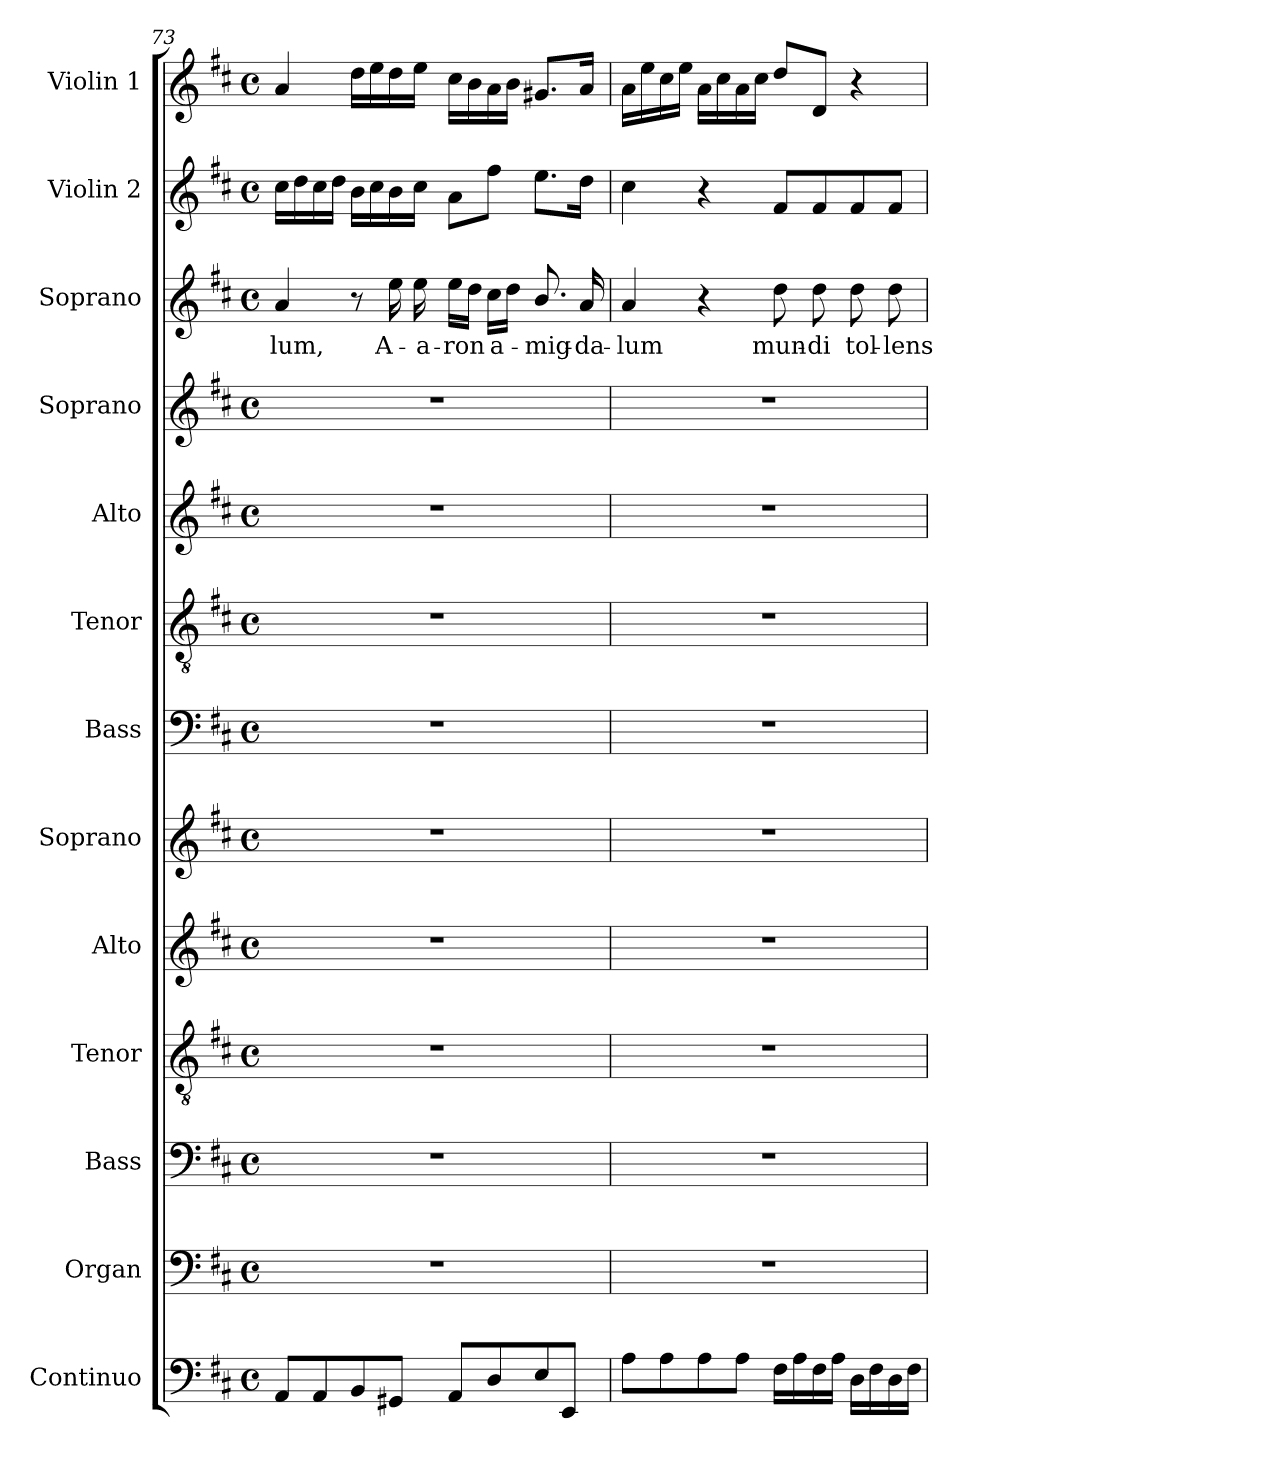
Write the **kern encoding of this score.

**kern	**kern	**kern	**kern	**kern	**kern	**kern	**kern	**kern	**kern	**kern	**text	**kern	**kern
*part13	*part12	*part11	*part10	*part9	*part8	*part7	*part6	*part5	*part4	*part3	*part3	*part2	*part1
*staff13	*staff12	*staff11	*staff10	*staff9	*staff8	*staff7	*staff6	*staff5	*staff4	*staff3	*staff3	*staff2	*staff1
*I"Continuo	*I"Organ	*I"Bass	*I"Tenor	*I"Alto	*I"Soprano	*I"Bass	*I"Tenor	*I"Alto	*I"Soprano	*I"Soprano	*	*I"Violin 2	*I"Violin 1
*I'Cont.	*I'Org.	*I'B.	*I'T.	*I'A.	*I'S.	*I'B.	*I'T.	*I'A.	*I'S.	*I'S.	*	*I'Vln. 2	*I'Vln. 1
!!LO:LB:g=z
*clefF4	*clefF4	*clefF4	*clefGv2	*clefG2	*clefG2	*clefF4	*clefGv2	*clefG2	*clefG2	*clefG2	*	*clefG2	*clefG2
*	*	*	*ITrd7c12	*	*	*	*ITrd7c12	*	*	*	*	*	*
*k[f#c#]	*k[f#c#]	*k[f#c#]	*k[f#c#]	*k[f#c#]	*k[f#c#]	*k[f#c#]	*k[f#c#]	*k[f#c#]	*k[f#c#]	*k[f#c#]	*	*k[f#c#]	*k[f#c#]
*D:	*D:	*D:	*D:	*D:	*D:	*D:	*D:	*D:	*D:	*D:	*	*D:	*D:
*M4/4	*M4/4	*M4/4	*M4/4	*M4/4	*M4/4	*M4/4	*M4/4	*M4/4	*M4/4	*M4/4	*	*M4/4	*M4/4
*met(c)	*met(c)	*met(c)	*met(c)	*met(c)	*met(c)	*met(c)	*met(c)	*met(c)	*met(c)	*met(c)	*	*met(c)	*met(c)
=73	=73	=73	=73	=73	=73	=73	=73	=73	=73	=73	=73	=73	=73
!	!	!	!	!	!	!	!	!	!	!	!LO:LY:b:color=#000000	!	!
8AAi/L	1r	1r	1r	1r	1r	1r	1r	1r	1r	4ai/	-lum,	16cc#i\LL	4ai/
.	.	.	.	.	.	.	.	.	.	.	.	16ddi\	.
8AAi/	.	.	.	.	.	.	.	.	.	.	.	16cc#i\	.
.	.	.	.	.	.	.	.	.	.	.	.	16ddi\JJ	.
8BBi/	.	.	.	.	.	.	.	.	.	8r	.	16bi\LL	16ddi\LL
.	.	.	.	.	.	.	.	.	.	.	.	16cc#i\	16eei\
!	!	!	!	!	!	!	!	!	!	!	!LO:LY:b:color=#000000	!	!
8GG#Xi/J	.	.	.	.	.	.	.	.	.	16eei\	A-	16bi\	16ddi\
!	!	!	!	!	!	!	!	!	!	!	!LO:LY:b:color=#000000	!	!
.	.	.	.	.	.	.	.	.	.	16eei\	-a-	16cc#i\JJ	16eei\JJ
!	!	!	!	!	!	!	!	!	!	!	!LO:LY:b:color=#000000	!	!
8AAi/L	.	.	.	.	.	.	.	.	.	16eei\LL	-ron	8ai\L	16cc#i\LL
.	.	.	.	.	.	.	.	.	.	16ddi\JJ	.	.	16bi\
!	!	!	!	!	!	!	!	!	!	!	!LO:LY:b:color=#000000	!	!
8Di/	.	.	.	.	.	.	.	.	.	16cc#i\LL	a-	8ff#i\J	16ai\
.	.	.	.	.	.	.	.	.	.	16ddi\JJ	.	.	16bi\JJ
!	!	!	!	!	!	!	!	!	!	!	!LO:LY:b:color=#000000	!	!
8Ei/	.	.	.	.	.	.	.	.	.	8.bi/	-mig-	8.eei\L	8.g#Xi/L
8EEi/J	.	.	.	.	.	.	.	.	.	.	.	.	.
!	!	!	!	!	!	!	!	!	!	!	!LO:LY:b:color=#000000	!	!
.	.	.	.	.	.	.	.	.	.	16ai/	-da-	16ddi\Jk	16ai/Jk
=74	=74	=74	=74	=74	=74	=74	=74	=74	=74	=74	=74	=74	=74
!	!	!	!	!	!	!	!	!	!	!	!LO:LY:b:color=#000000	!	!
8Ai\L	1r	1r	1r	1r	1r	1r	1r	1r	1r	4ai/	-lum	4cc#i\	16ai\LL
.	.	.	.	.	.	.	.	.	.	.	.	.	16eei\
8Ai\	.	.	.	.	.	.	.	.	.	.	.	.	16cc#i\
.	.	.	.	.	.	.	.	.	.	.	.	.	16eei\JJ
8Ai\	.	.	.	.	.	.	.	.	.	4r	.	4r	16ai\LL
.	.	.	.	.	.	.	.	.	.	.	.	.	16cc#i\
8Ai\J	.	.	.	.	.	.	.	.	.	.	.	.	16ai\
.	.	.	.	.	.	.	.	.	.	.	.	.	16cc#i\JJ
!	!	!	!	!	!	!	!	!	!	!	!LO:LY:b:color=#000000	!	!
16F#i\LL	.	.	.	.	.	.	.	.	.	8ddi\	mun-	8f#i/L	8ddi/L
16Ai\	.	.	.	.	.	.	.	.	.	.	.	.	.
!	!	!	!	!	!	!	!	!	!	!	!LO:LY:b:color=#000000	!	!
16F#i\	.	.	.	.	.	.	.	.	.	8ddi\	-di	8f#i/	8di/J
16Ai\JJ	.	.	.	.	.	.	.	.	.	.	.	.	.
!	!	!	!	!	!	!	!	!	!	!	!LO:LY:b:color=#000000	!	!
16Di\LL	.	.	.	.	.	.	.	.	.	8ddi\	tol-	8f#i/	4r
16F#i\	.	.	.	.	.	.	.	.	.	.	.	.	.
!	!	!	!	!	!	!	!	!	!	!	!LO:LY:b:color=#000000	!	!
16Di\	.	.	.	.	.	.	.	.	.	8ddi\	-lens	8f#i/J	.
16F#i\JJ	.	.	.	.	.	.	.	.	.	.	.	.	.
=	=	=	=	=	=	=	=	=	=	=	=	=	=
*-	*-	*-	*-	*-	*-	*-	*-	*-	*-	*-	*-	*-	*-
